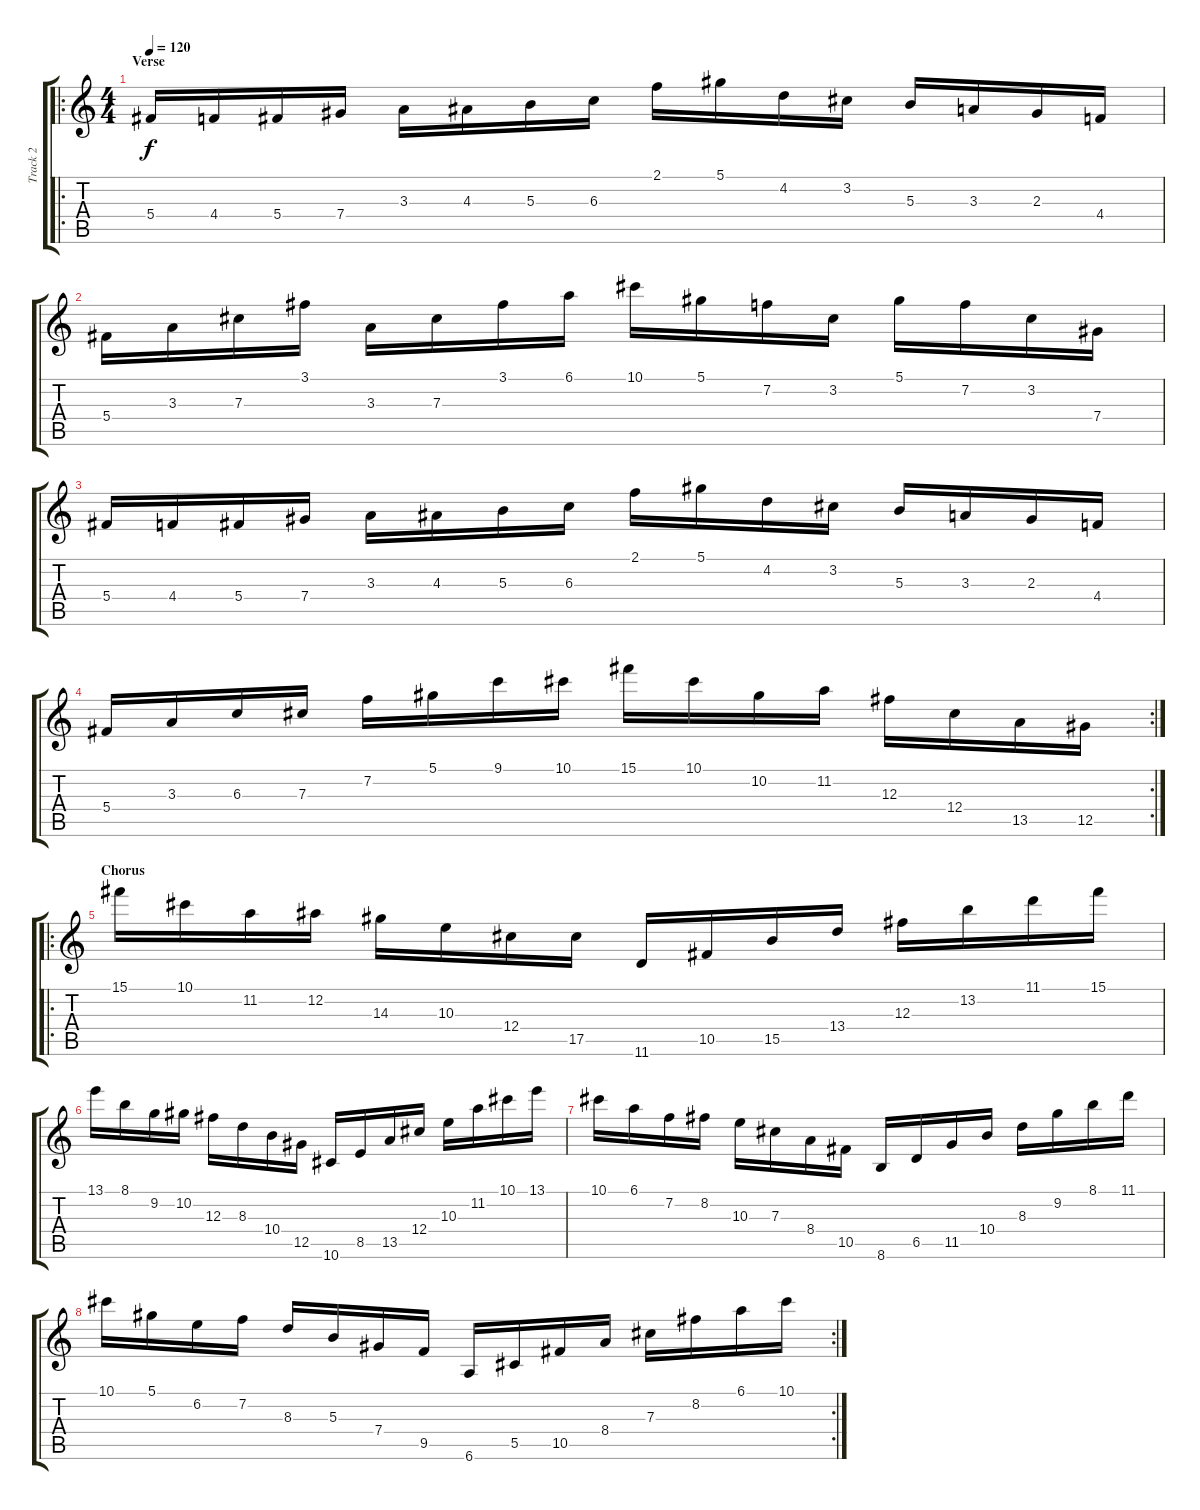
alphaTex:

\track ("Track 2" "Track 2") {instrument overdrivenguitar}
\staff {score tabs}
\tuning (Eb4 Bb3 Gb3 Db3 Ab2 Eb2) {hide}
\ro
\ts (4 4)
\section ("" "Verse")
\tempo 120
\clef g2
\ks c
5.4.16{dy f} 4.4.16 5.4.16 7.4.16 3.3.16 4.3.16 5.3.16 6.3.16 2.1.16 5.1.16 4.2.16 3.2.16 5.3.16 3.3.16 2.3.16 4.4.16 |
5.4.16 3.3.16 7.3.16 3.1.16 3.3.16 7.3.16 3.1.16 6.1.16 10.1.16 5.1.16 7.2.16 3.2.16 5.1.16 7.2.16 3.2.16 7.4.16 |
5.4.16 4.4.16 5.4.16 7.4.16 3.3.16 4.3.16 5.3.16 6.3.16 2.1.16 5.1.16 4.2.16 3.2.16 5.3.16 3.3.16 2.3.16 4.4.16 |
\rc 2
5.4.16 3.3.16 6.3.16 7.3.16 7.2.16 5.1.16 9.1.16 10.1.16 15.1.16 10.1.16 10.2.16 11.2.16 12.3.16 12.4.16 13.5.16 12.5.16 |
\ro
\section ("" "Chorus")
15.1.16 10.1.16 11.2.16 12.2.16 14.3.16 10.3.16 12.4.16 17.5.16 11.6.16 10.5.16 15.5.16 13.4.16 12.3.16 13.2.16 11.1.16 15.1.16 |
13.1.16 8.1.16 9.2.16 10.2.16 12.3.16 8.3.16 10.4.16 12.5.16 10.6.16 8.5.16 13.5.16 12.4.16 10.3.16 11.2.16 10.1.16 13.1.16 |
10.1.16 6.1.16 7.2.16 8.2.16 10.3.16 7.3.16 8.4.16 10.5.16 8.6.16 6.5.16 11.5.16 10.4.16 8.3.16 9.2.16 8.1.16 11.1.16 |
\rc 2
10.1.16 5.1.16 6.2.16 7.2.16 8.3.16 5.3.16 7.4.16 9.5.16 6.6.16 5.5.16 10.5.16 8.4.16 7.3.16 8.2.16 6.1.16 10.1.16
